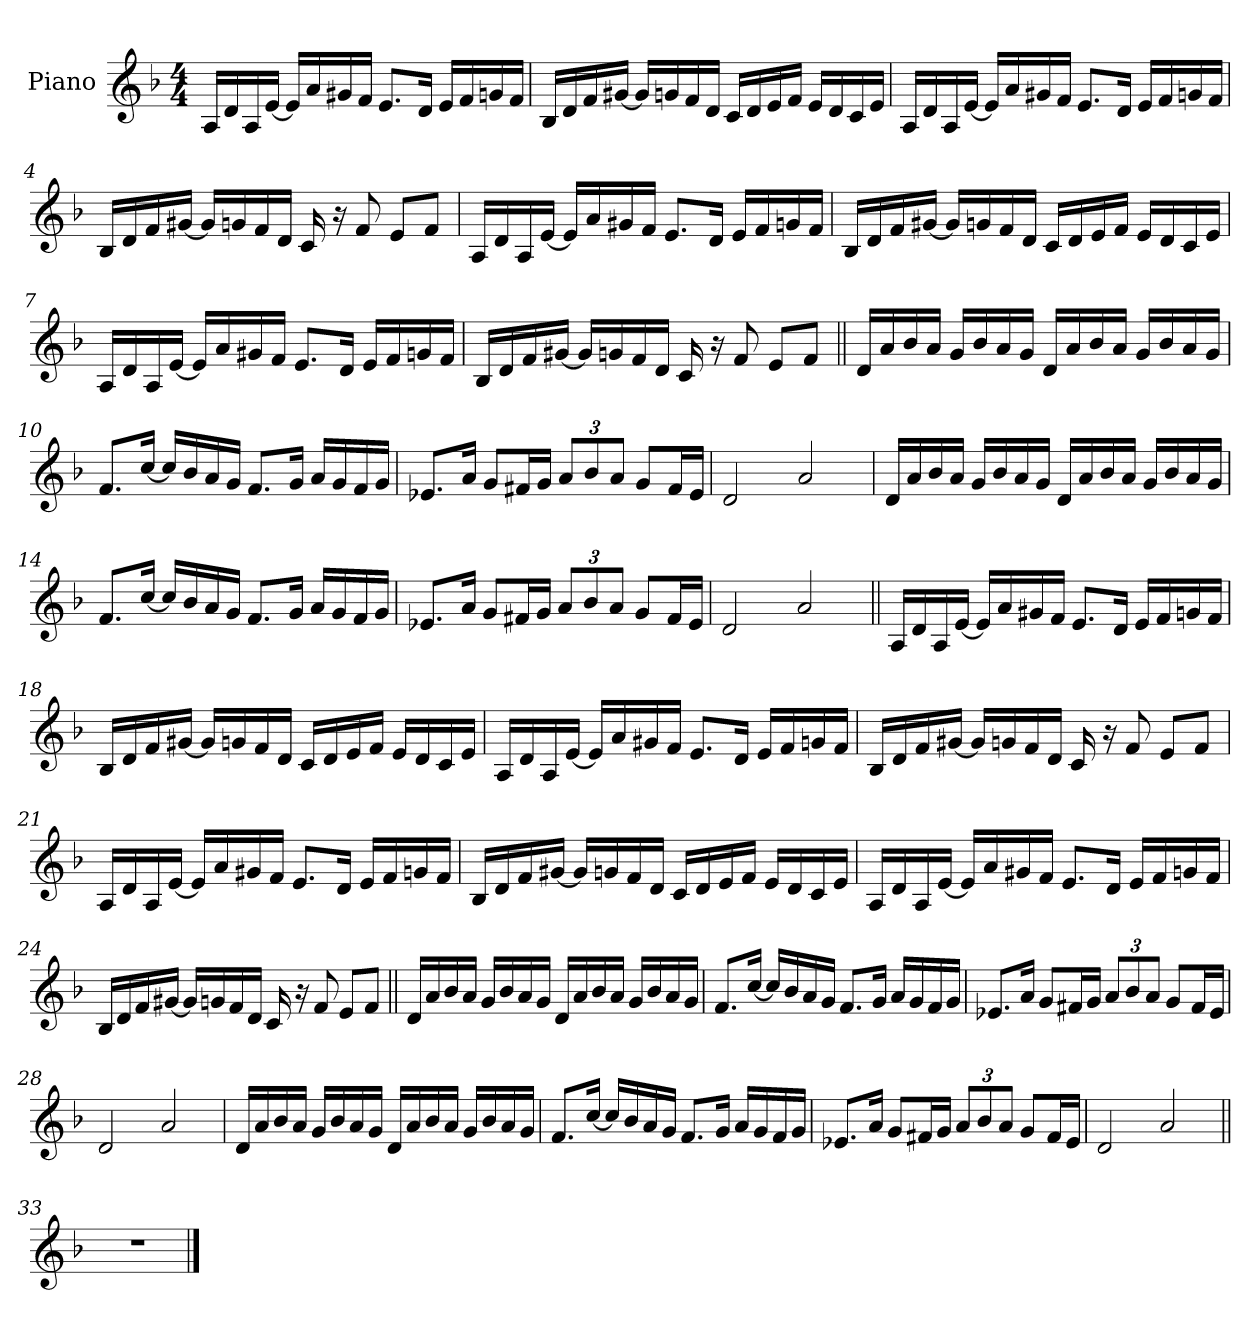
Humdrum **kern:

**kern
*part1
*staff1
*I"Piano
*I'Pno.
*clefG2
*k[b-]
*M4/4
*MM100
=1
16ALL
16d
16A
[16eJJ
16eLL]
16a
16g#X
16fJJ
8.eL
16dJk
16eLL
16f
16gn
16fJJ
=2
16B-LL
16d
16f
[16g#XJJ
16g#LL]
16gn
16f
16dJJ
16cLL
16d
16e
16fJJ
16eLL
16d
16c
16eJJ
=3
16ALL
16d
16A
[16eJJ
16eLL]
16a
16g#X
16fJJ
8.eL
16dJk
16eLL
16f
16gn
16fJJ
=4
16B-LL
16d
16f
[16g#XJJ
16g#LL]
16gn
16f
16dJJ
16c
16r
8f
8eL
8fJ
=5
16ALL
16d
16A
[16eJJ
16eLL]
16a
16g#X
16fJJ
8.eL
16dJk
16eLL
16f
16gn
16fJJ
=6
16B-LL
16d
16f
[16g#XJJ
16g#LL]
16gn
16f
16dJJ
16cLL
16d
16e
16fJJ
16eLL
16d
16c
16eJJ
=7
16ALL
16d
16A
[16eJJ
16eLL]
16a
16g#X
16fJJ
8.eL
16dJk
16eLL
16f
16gn
16fJJ
=8
16B-LL
16d
16f
[16g#XJJ
16g#LL]
16gn
16f
16dJJ
16c
16r
8f
8eL
8fJ
=9||
16dLL
16a
16b-
16aJJ
16gLL
16b-
16a
16gJJ
16dLL
16a
16b-
16aJJ
16gLL
16b-
16a
16gJJ
=10
8.fL
[16ccJk
16ccLL]
16b-
16a
16gJJ
8.fL
16gJk
16aLL
16g
16f
16gJJ
=11
8.e-XL
16aJk
8gL
16f#XL
16gJJ
*Xbrackettup
12aL
12b-
12aJ
8gL
16f#L
16e-JJ
=12
2d
2a
=13
16dLL
16a
16b-
16aJJ
16gLL
16b-
16a
16gJJ
16dLL
16a
16b-
16aJJ
16gLL
16b-
16a
16gJJ
=14
8.fL
[16ccJk
16ccLL]
16b-
16a
16gJJ
8.fL
16gJk
16aLL
16g
16f
16gJJ
=15
8.e-XL
16aJk
8gL
16f#XL
16gJJ
12aL
12b-
12aJ
8gL
16f#L
16e-JJ
=16
2d
2a
=17||
16ALL
16d
16A
[16eJJ
16eLL]
16a
16g#X
16fJJ
8.eL
16dJk
16eLL
16f
16gn
16fJJ
=18
16B-LL
16d
16f
[16g#XJJ
16g#LL]
16gn
16f
16dJJ
16cLL
16d
16e
16fJJ
16eLL
16d
16c
16eJJ
=19
16ALL
16d
16A
[16eJJ
16eLL]
16a
16g#X
16fJJ
8.eL
16dJk
16eLL
16f
16gn
16fJJ
=20
16B-LL
16d
16f
[16g#XJJ
16g#LL]
16gn
16f
16dJJ
16c
16r
8f
8eL
8fJ
=21
16ALL
16d
16A
[16eJJ
16eLL]
16a
16g#X
16fJJ
8.eL
16dJk
16eLL
16f
16gn
16fJJ
=22
16B-LL
16d
16f
[16g#XJJ
16g#LL]
16gn
16f
16dJJ
16cLL
16d
16e
16fJJ
16eLL
16d
16c
16eJJ
=23
16ALL
16d
16A
[16eJJ
16eLL]
16a
16g#X
16fJJ
8.eL
16dJk
16eLL
16f
16gn
16fJJ
=24
16B-LL
16d
16f
[16g#XJJ
16g#LL]
16gn
16f
16dJJ
16c
16r
8f
8eL
8fJ
=25||
16dLL
16a
16b-
16aJJ
16gLL
16b-
16a
16gJJ
16dLL
16a
16b-
16aJJ
16gLL
16b-
16a
16gJJ
=26
8.fL
[16ccJk
16ccLL]
16b-
16a
16gJJ
8.fL
16gJk
16aLL
16g
16f
16gJJ
=27
8.e-XL
16aJk
8gL
16f#XL
16gJJ
12aL
12b-
12aJ
8gL
16f#L
16e-JJ
=28
2d
2a
=29
16dLL
16a
16b-
16aJJ
16gLL
16b-
16a
16gJJ
16dLL
16a
16b-
16aJJ
16gLL
16b-
16a
16gJJ
=30
8.fL
[16ccJk
16ccLL]
16b-
16a
16gJJ
8.fL
16gJk
16aLL
16g
16f
16gJJ
=31
8.e-XL
16aJk
8gL
16f#XL
16gJJ
12aL
12b-
12aJ
8gL
16f#L
16e-JJ
=32
2d
2a
=33||
1r
==
*-
